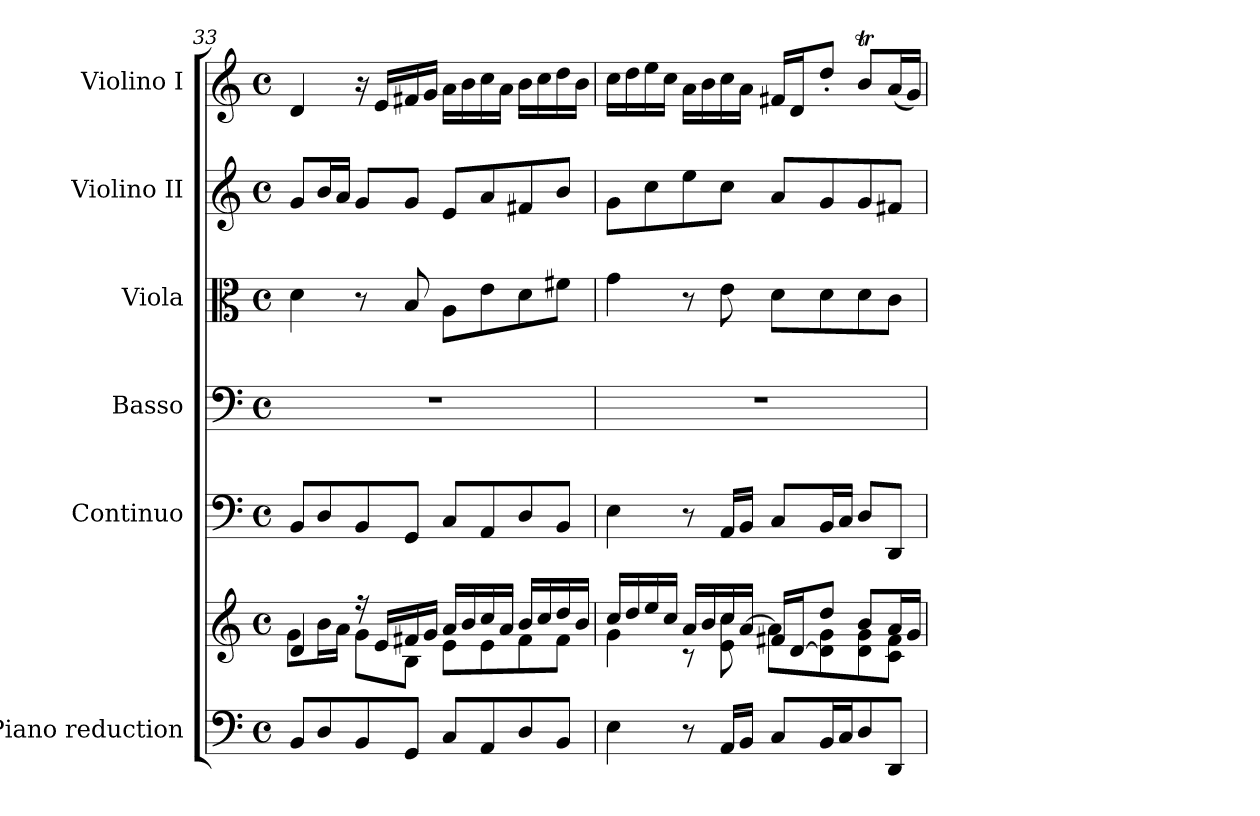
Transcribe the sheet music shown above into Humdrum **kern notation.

**kern	**kern	**kern	**kern	**kern	**kern	**kern
*part6	*part6	*part5	*part4	*part3	*part2	*part1
*staff7	*staff6	*staff5	*staff4	*staff3	*staff2	*staff1
*I"Piano reduction	*	*I"Continuo	*I"Basso	*I"Viola	*I"Violino II	*I"Violino I
*I'Pno	*	*	*	*I'Vla	*I'Vln	*I'Vln
*clefF4	*clefG2	*clefF4	*clefF4	*clefC3	*clefG2	*clefG2
*k[]	*k[]	*k[]	*k[]	*k[]	*k[]	*k[]
*M4/4	*M4/4	*M4/4	*M4/4	*M4/4	*M4/4	*M4/4
*met(c)	*met(c)	*met(c)	*met(c)	*met(c)	*met(c)	*met(c)
=33	=33	=33	=33	=33	=33	=33
*	*^	*	*	*	*	*
8BB/L	4d/	8g\L	8BB/L	1r	4d\	8g/L	4d/
8D/	.	16b\L	8D/	.	.	16b/L	.
.	.	16a\JJ	.	.	.	16a/JJ	.
8BB/	16r	8g\L	8BB/	.	8r	8g/L	16r
.	16e/LL	.	.	.	.	.	16e/LL
8GG/J	16f#X/	8B\J	8GG/J	.	8B/	8g/J	16f#X/
.	16g/JJ	.	.	.	.	.	16g/JJ
8C/L	16a/LL	8e\L	8C/L	.	8A\L	8e/L	16a\LL
.	16b/	.	.	.	.	.	16b\
8AA/	16cc/	8e\	8AA/	.	8e\	8a/	16cc\
.	16a/JJ	.	.	.	.	.	16a\JJ
8D/	16b/LL	8f#\	8D/	.	8d\	8f#X/	16b\LL
.	16cc/	.	.	.	.	.	16cc\
8BB/J	16dd/	8f#\J	8BB/J	.	8f#X\J	8b/J	16dd\
.	16b/JJ	.	.	.	.	.	16b\JJ
!!LO:PB:g=z
=34	=34	=34	=34	=34	=34	=34	=34
4E\	16cc/LL	4g\	4E\	1r	4g\	8g\L	16cc\LL
.	16dd/	.	.	.	.	.	16dd\
.	16ee/	.	.	.	.	8cc\	16ee\
.	16cc/JJ	.	.	.	.	.	16cc\JJ
8r	16a/LL	8r	8r	.	8r	8ee\	16a\LL
.	16b/	.	.	.	.	.	16b\
16AA/LL	16cc/	8e\ 8cc\	16AA/LL	.	8e\	8cc\J	16cc\
16BB/JJ	[16a/JJ	.	16BB/JJ	.	.	.	16a\JJ
8C/L	16f#X/LL	8a\L]	8C/L	.	8d\L	8a/L	16f#X/LL
.	[<16d/J	.	.	.	.	.	16d/J
16BB/L	8dd/J	8d\] 8g\	16BB/L	.	8d\	8g/	8dd'/J
16C/J	.	.	16C/JJ	.	.	.	.
8D/	8b/L	8d\ 8g\	8D/L	.	8d\	8g/	8bt/L
8DD/J	16a/L	8c\ 8f#\J	8DD/J	.	8c\J	8f#X/J	(16a/L
.	16g/JJ	.	.	.	.	.	16g/JJ)
*	*v	*v	*	*	*	*	*
=	=	=	=	=	=	=
*-	*-	*-	*-	*-	*-	*-
